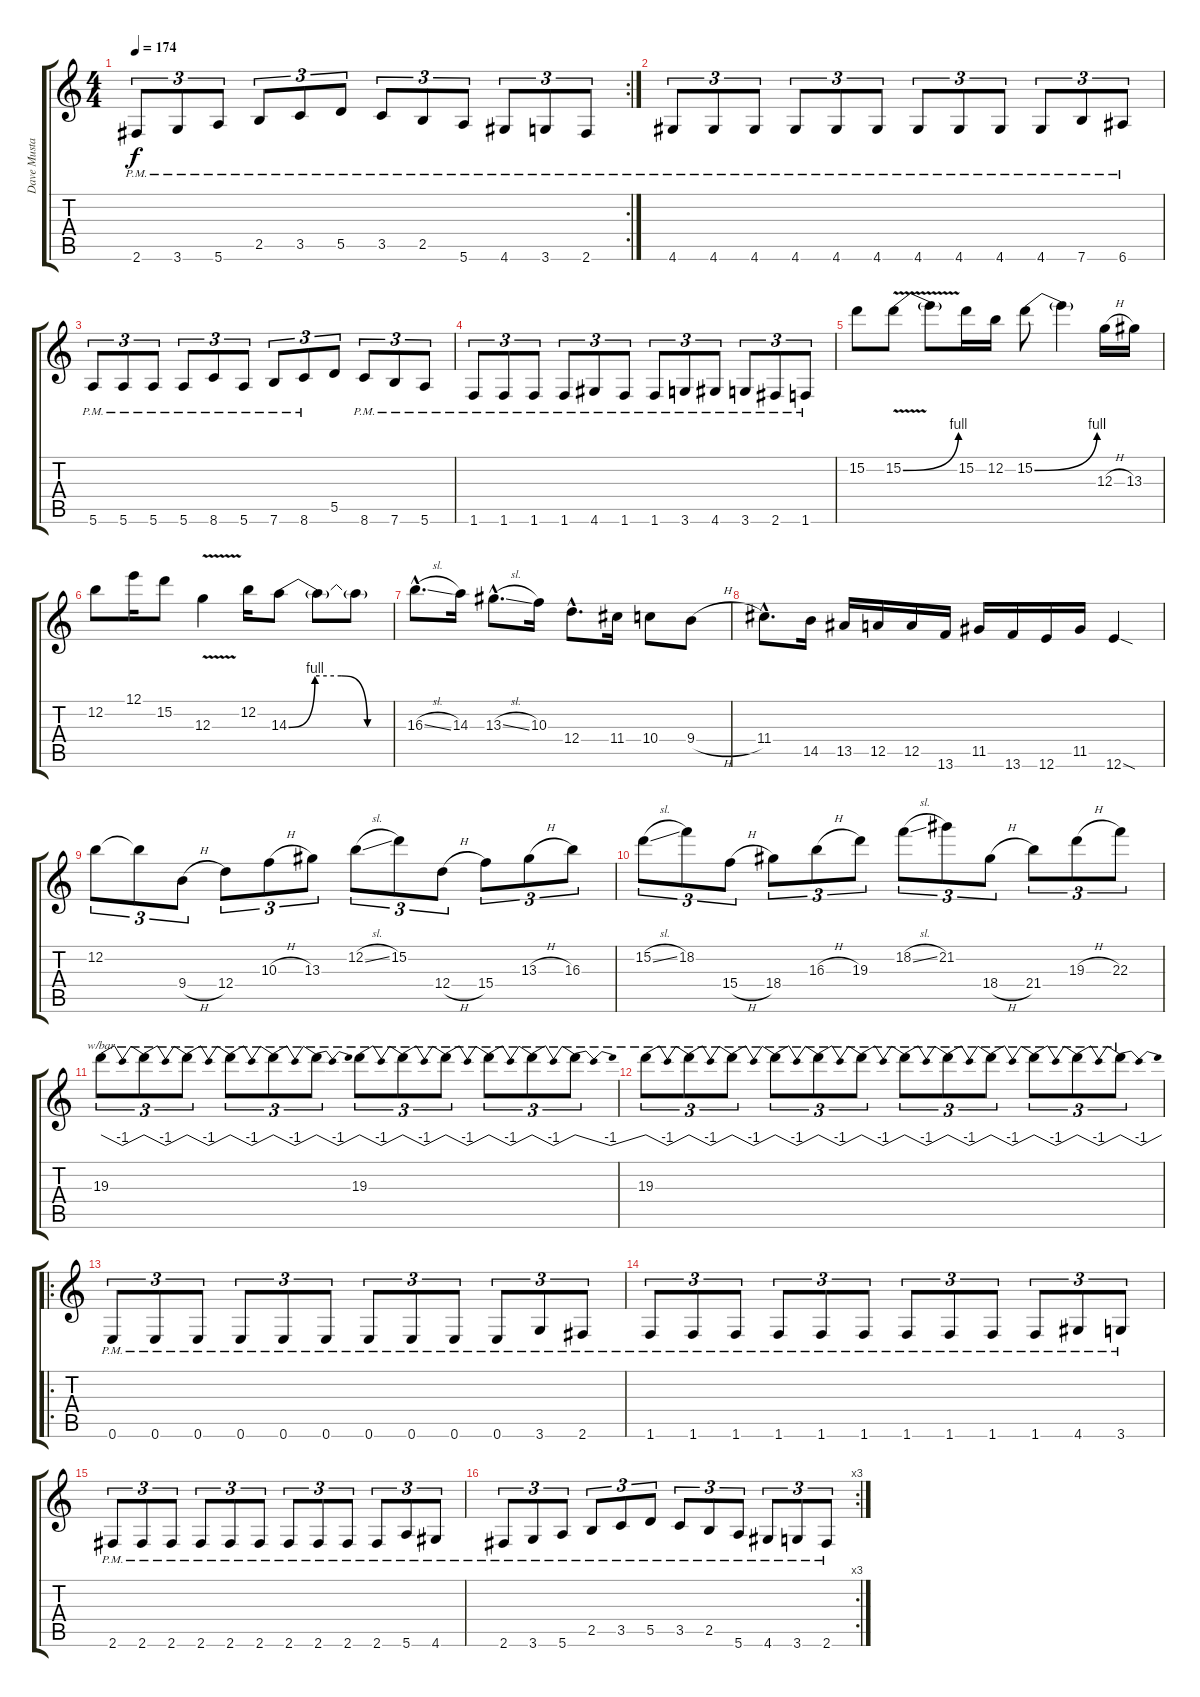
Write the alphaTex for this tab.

\track ("Dave Mustaine" "Dave Musta") {instrument distortionguitar}
\staff {score tabs}
\tuning (E4 B3 G3 D3 A2 E2) {hide}
\rc 2
\ts (4 4)
\tempo 174
\clef g2
\ks c
2.6{pm}.8{tu (3 2) dy f} 3.6{pm}.8{tu (3 2)} 5.6{pm}.8{tu (3 2)} 2.5{pm}.8{tu (3 2)} 3.5{pm}.8{tu (3 2)} 5.5{pm}.8{tu (3 2)} 3.5{pm}.8{tu (3 2)} 2.5{pm}.8{tu (3 2)} 5.6{pm}.8{tu (3 2)} 4.6{pm}.8{tu (3 2)} 3.6{pm}.8{tu (3 2)} 2.6{pm}.8{tu (3 2)} |
4.6{pm}.8{tu (3 2)} 4.6{pm}.8{tu (3 2)} 4.6{pm}.8{tu (3 2)} 4.6{pm}.8{tu (3 2)} 4.6{pm}.8{tu (3 2)} 4.6{pm}.8{tu (3 2)} 4.6{pm}.8{tu (3 2)} 4.6{pm}.8{tu (3 2)} 4.6{pm}.8{tu (3 2)} 4.6{pm}.8{tu (3 2)} 7.6{pm}.8{tu (3 2)} 6.6{pm}.8{tu (3 2)} |
5.6{pm}.8{tu (3 2)} 5.6{pm}.8{tu (3 2)} 5.6{pm}.8{tu (3 2)} 5.6{pm}.8{tu (3 2)} 8.6{pm}.8{tu (3 2)} 5.6{pm}.8{tu (3 2)} 7.6{pm}.8{tu (3 2)} 8.6{pm}.8{tu (3 2)} 5.5.8{tu (3 2)} 8.6{pm}.8{tu (3 2)} 7.6{pm}.8{tu (3 2)} 5.6{pm}.8{tu (3 2)} |
1.6{pm}.8{tu (3 2)} 1.6{pm}.8{tu (3 2)} 1.6{pm}.8{tu (3 2)} 1.6{pm}.8{tu (3 2)} 4.6{pm}.8{tu (3 2)} 1.6{pm}.8{tu (3 2)} 1.6{pm}.8{tu (3 2)} 3.6{pm}.8{tu (3 2)} 4.6{pm}.8{tu (3 2)} 3.6{pm}.8{tu (3 2)} 2.6{pm}.8{tu (3 2)} 1.6{pm}.8{tu (3 2)} |
15.2.8 15.2{be (bend 0 0 60 4) v}.8 15.2{t}.8 15.2.16 12.2.16 15.2{be (bend 0 0 60 4)}.8 15.2{t}.4 12.3{h}.16 13.3.16 |
12.2.8 12.1.16 15.2.8 12.3{v}.4 12.2.16 14.3{be (custom 0 0 15 4 30 4 45 0 60 0)}.8 14.3{t}.8 14.3{t}.8 |
16.3{sl hac}.8{d} 14.3.16 13.3{sl hac}.8{d} 10.3.16 12.4{hac}.8{d} 11.4.16 10.4.8 9.4{h}.8 |
11.4{hac}.8{d} 14.5.16 13.5.16 12.5.16 12.5.16 13.6.16 11.5.16 13.6.16 12.6.16 11.5.16 12.6{sod}.4 |
12.2.8{tu (3 2)} 12.2{t}.8{tu (3 2)} 9.4{h}.8{tu (3 2)} 12.4.8{tu (3 2)} 10.3{h}.8{tu (3 2)} 13.3.8{tu (3 2)} 12.2{sl}.8{tu (3 2)} 15.2.8{tu (3 2)} 12.4{h}.8{tu (3 2)} 15.4.8{tu (3 2)} 13.3{h}.8{tu (3 2)} 16.3.8{tu (3 2)} |
15.2{sl}.8{tu (3 2)} 18.2.8{tu (3 2)} 15.4{h}.8{tu (3 2)} 18.4.8{tu (3 2)} 16.3{h}.8{tu (3 2)} 19.3.8{tu (3 2)} 18.2{sl}.8{tu (3 2)} 21.2.8{tu (3 2)} 18.4{h}.8{tu (3 2)} 21.4.8{tu (3 2)} 19.3{h}.8{tu (3 2)} 22.3.8{tu (3 2)} |
19.3.8{tu (3 2) tbe (dip default 0 0 30 -4 60 0)} 19.3{t}.8{tu (3 2) tbe (dip default 0 0 30 -4 60 0)} 19.3{t}.8{tu (3 2) tbe (dip default 0 0 30 -4 60 0)} 19.3{t}.8{tu (3 2) tbe (dip default 0 0 30 -4 60 0)} 19.3{t}.8{tu (3 2) tbe (dip default 0 0 30 -4 60 0)} 19.3{t}.8{tu (3 2) tbe (dip default 0 0 30 -4 60 0)} 19.3.8{tu (3 2) tbe (dip default 0 0 30 -4 60 0)} 19.3{t}.8{tu (3 2) tbe (dip default 0 0 30 -4 60 0)} 19.3{t}.8{tu (3 2) tbe (dip default 0 0 30 -4 60 0)} 19.3{t}.8{tu (3 2) tbe (dip default 0 0 30 -4 60 0)} 19.3{t}.8{tu (3 2) tbe (dip default 0 0 30 -4 60 0)} 19.3{t}.8{tu (3 2) tbe (dip default 0 0 30 -4 60 0)} |
19.3.8{tu (3 2) tbe (dip default 0 0 30 -4 60 0)} 19.3{t}.8{tu (3 2) tbe (dip default 0 0 30 -4 60 0)} 19.3{t}.8{tu (3 2) tbe (dip default 0 0 30 -4 60 0)} 19.3{t}.8{tu (3 2) tbe (dip default 0 0 30 -4 60 0)} 19.3{t}.8{tu (3 2) tbe (dip default 0 0 30 -4 60 0)} 19.3{t}.8{tu (3 2) tbe (dip default 0 0 30 -4 60 0)} 19.3{t}.8{tu (3 2) tbe (dip default 0 0 30 -4 60 0)} 19.3{t}.8{tu (3 2) tbe (dip default 0 0 30 -4 60 0)} 19.3{t}.8{tu (3 2) tbe (dip default 0 0 30 -4 60 0)} 19.3{t}.8{tu (3 2) tbe (dip default 0 0 30 -4 60 0)} 19.3{t}.8{tu (3 2) tbe (dip default 0 0 30 -4 60 0)} 19.3{t}.8{tu (3 2) tbe (dip default 0 0 30 -4 60 0)} |
\ro
0.6{pm}.8{tu (3 2)} 0.6{pm}.8{tu (3 2)} 0.6{pm}.8{tu (3 2)} 0.6{pm}.8{tu (3 2)} 0.6{pm}.8{tu (3 2)} 0.6{pm}.8{tu (3 2)} 0.6{pm}.8{tu (3 2)} 0.6{pm}.8{tu (3 2)} 0.6{pm}.8{tu (3 2)} 0.6{pm}.8{tu (3 2)} 3.6{pm}.8{tu (3 2)} 2.6{pm}.8{tu (3 2)} |
1.6{pm}.8{tu (3 2)} 1.6{pm}.8{tu (3 2)} 1.6{pm}.8{tu (3 2)} 1.6{pm}.8{tu (3 2)} 1.6{pm}.8{tu (3 2)} 1.6{pm}.8{tu (3 2)} 1.6{pm}.8{tu (3 2)} 1.6{pm}.8{tu (3 2)} 1.6{pm}.8{tu (3 2)} 1.6{pm}.8{tu (3 2)} 4.6{pm}.8{tu (3 2)} 3.6{pm}.8{tu (3 2)} |
2.6{pm}.8{tu (3 2)} 2.6{pm}.8{tu (3 2)} 2.6{pm}.8{tu (3 2)} 2.6{pm}.8{tu (3 2)} 2.6{pm}.8{tu (3 2)} 2.6{pm}.8{tu (3 2)} 2.6{pm}.8{tu (3 2)} 2.6{pm}.8{tu (3 2)} 2.6{pm}.8{tu (3 2)} 2.6{pm}.8{tu (3 2)} 5.6{pm}.8{tu (3 2)} 4.6{pm}.8{tu (3 2)} |
\rc 3
2.6{pm}.8{tu (3 2)} 3.6{pm}.8{tu (3 2)} 5.6{pm}.8{tu (3 2)} 2.5{pm}.8{tu (3 2)} 3.5{pm}.8{tu (3 2)} 5.5{pm}.8{tu (3 2)} 3.5{pm}.8{tu (3 2)} 2.5{pm}.8{tu (3 2)} 5.6{pm}.8{tu (3 2)} 4.6{pm}.8{tu (3 2)} 3.6{pm}.8{tu (3 2)} 2.6{pm}.8{tu (3 2)}
